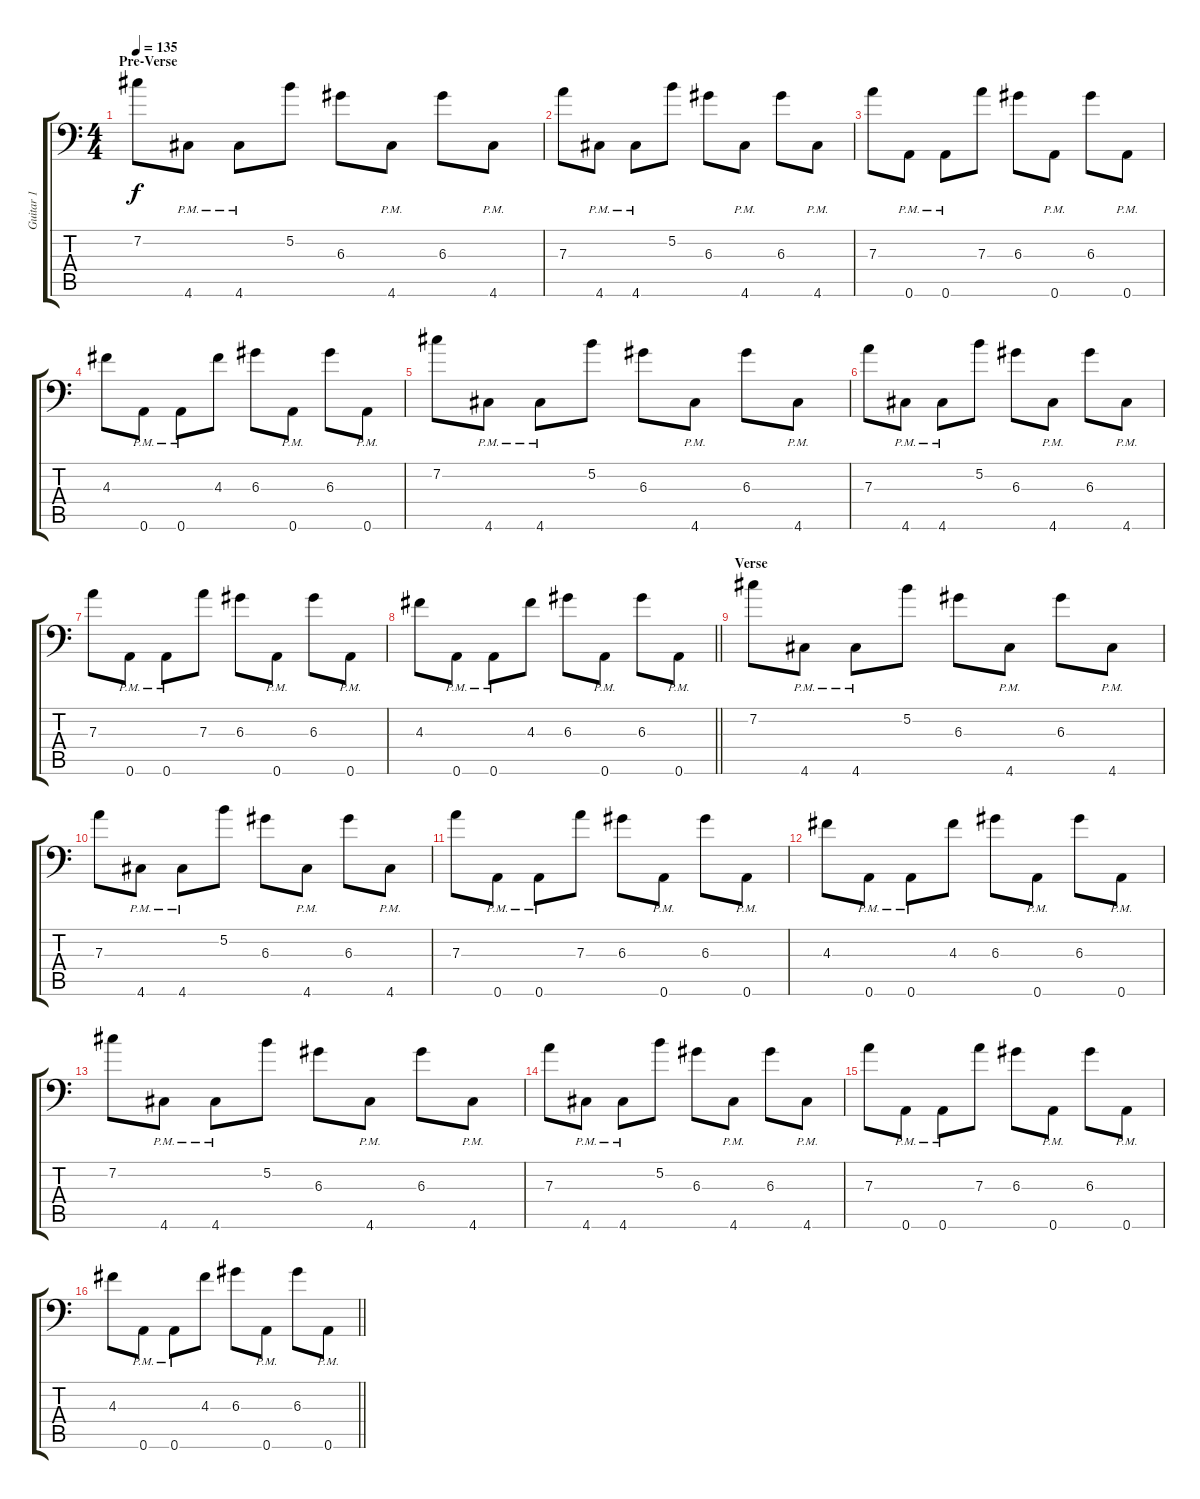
\track ("Guitar 1" "Guitar 1") {instrument distortionguitar}
\staff {score tabs}
\tuning (B3 Gb3 D3 A2 E2 A1) {hide}
\ts (4 4)
\section ("" "Pre-Verse")
\tempo 135
\clef f4
\ks c
7.2.8{dy f} 4.6{pm}.8 4.6{pm}.8 5.2.8 6.3.8 4.6{pm}.8 6.3.8 4.6{pm}.8 |
7.3.8 4.6{pm}.8 4.6{pm}.8 5.2.8 6.3.8 4.6{pm}.8 6.3.8 4.6{pm}.8 |
7.3.8 0.6{pm}.8 0.6{pm}.8 7.3.8 6.3.8 0.6{pm}.8 6.3.8 0.6{pm}.8 |
4.3.8 0.6{pm}.8 0.6{pm}.8 4.3.8 6.3.8 0.6{pm}.8 6.3.8 0.6{pm}.8 |
7.2.8 4.6{pm}.8 4.6{pm}.8 5.2.8 6.3.8 4.6{pm}.8 6.3.8 4.6{pm}.8 |
7.3.8 4.6{pm}.8 4.6{pm}.8 5.2.8 6.3.8 4.6{pm}.8 6.3.8 4.6{pm}.8 |
7.3.8 0.6{pm}.8 0.6{pm}.8 7.3.8 6.3.8 0.6{pm}.8 6.3.8 0.6{pm}.8 |
\barLineRight lightlight
4.3.8 0.6{pm}.8 0.6{pm}.8 4.3.8 6.3.8 0.6{pm}.8 6.3.8 0.6{pm}.8 |
\section ("" "Verse")
7.2.8 4.6{pm}.8 4.6{pm}.8 5.2.8 6.3.8 4.6{pm}.8 6.3.8 4.6{pm}.8 |
7.3.8 4.6{pm}.8 4.6{pm}.8 5.2.8 6.3.8 4.6{pm}.8 6.3.8 4.6{pm}.8 |
7.3.8 0.6{pm}.8 0.6{pm}.8 7.3.8 6.3.8 0.6{pm}.8 6.3.8 0.6{pm}.8 |
4.3.8 0.6{pm}.8 0.6{pm}.8 4.3.8 6.3.8 0.6{pm}.8 6.3.8 0.6{pm}.8 |
7.2.8 4.6{pm}.8 4.6{pm}.8 5.2.8 6.3.8 4.6{pm}.8 6.3.8 4.6{pm}.8 |
7.3.8 4.6{pm}.8 4.6{pm}.8 5.2.8 6.3.8 4.6{pm}.8 6.3.8 4.6{pm}.8 |
7.3.8 0.6{pm}.8 0.6{pm}.8 7.3.8 6.3.8 0.6{pm}.8 6.3.8 0.6{pm}.8 |
\barLineRight lightlight
4.3.8 0.6{pm}.8 0.6{pm}.8 4.3.8 6.3.8 0.6{pm}.8 6.3.8 0.6{pm}.8
